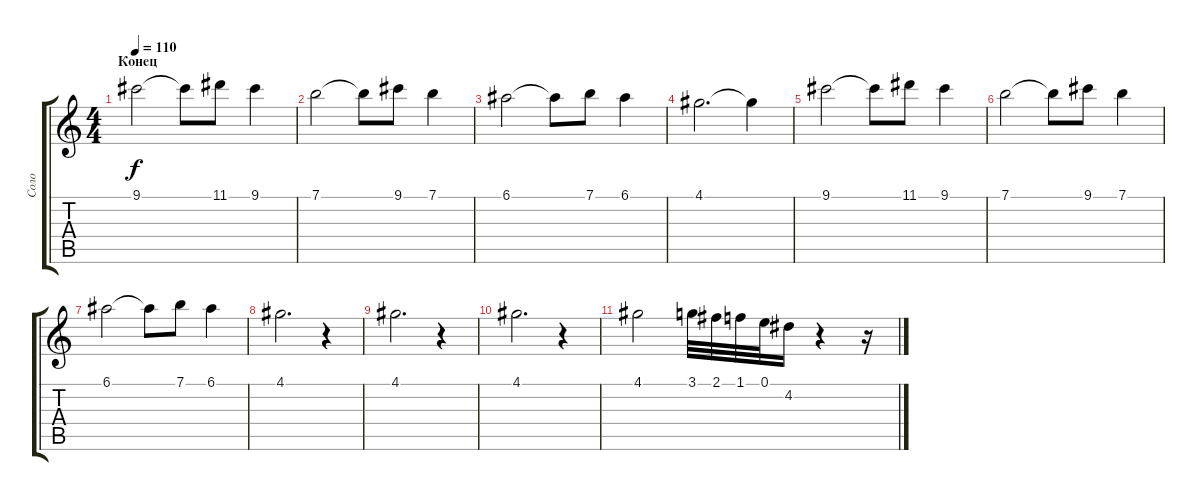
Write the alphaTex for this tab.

\track ("Соло" "Соло") {instrument distortionguitar}
\staff {score tabs}
\tuning (E4 B3 G3 D3 A2 E2) {hide}
\ts (4 4)
\section ("" "Конец")
\tempo 110
\clef g2
\ks c
9.1.2{dy f} 9.1{t}.8 11.1.8 9.1.4 |
7.1.2 7.1{t}.8 9.1.8 7.1.4 |
6.1.2 6.1{t}.8 7.1.8 6.1.4 |
4.1.2{d} 4.1{t}.4 |
9.1.2 9.1{t}.8 11.1.8 9.1.4 |
7.1.2 7.1{t}.8 9.1.8 7.1.4 |
6.1.2 6.1{t}.8 7.1.8 6.1.4 |
4.1.2{d} r.4 |
4.1.2{d} r.4 |
4.1.2{d} r.4 |
4.1.2{volume 16} 3.1.32{volume 10} 2.1.32{volume 10} 1.1.32{volume 9} 0.1.32{volume 9} 4.2.16{volume 8} r.4 r.16
